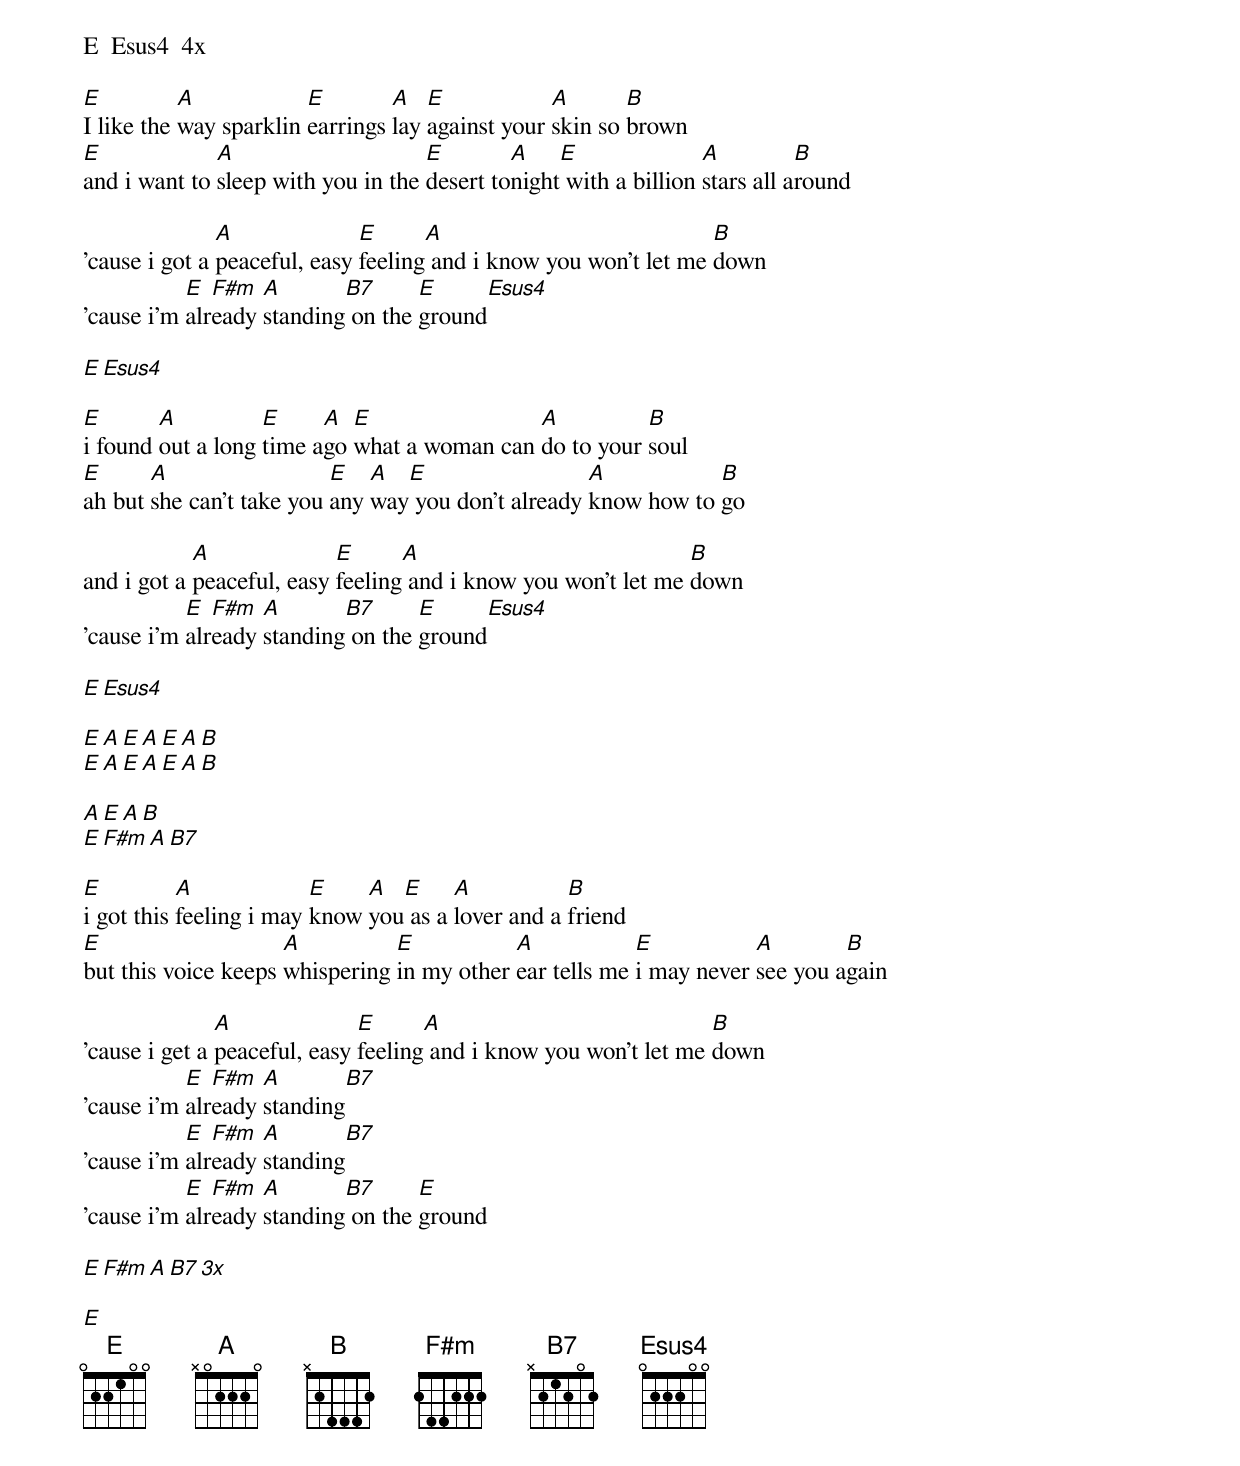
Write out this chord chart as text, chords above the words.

Esus4  022200
B7     x21202

E  Esus4  4x

E          A            E        A   E            A       B
I like the way sparklin earrings lay against your skin so brown
E             A                     E        A    E               A          B
and i want to sleep with you in the desert tonight with a billion stars all around

               A              E      A                            B
'cause i got a peaceful, easy feeling and i know you won't let me down
           E  F#m  A       B7      E      Esus4
'cause i'm already standing on the ground

E  Esus4

E       A          E     A  E                A          B
i found out a long time ago what a woman can do to your soul
E      A                  E   A  E                  A           B
ah but she can't take you any way you don't already know how to go

            A              E      A                            B
and i got a peaceful, easy feeling and i know you won't let me down
           E  F#m  A       B7      E      Esus4
'cause i'm already standing on the ground

E  Esus4

E  A  E  A  E  A  B
E  A  E  A  E  A  B

A  E  A  B
E  F#m  A  B7

E          A             E    A  E     A           B
i got this feeling i may know you as a lover and a friend
E                    A          E           A            E           A        B
but this voice keeps whispering in my other ear tells me i may never see you again

               A              E      A                            B
'cause i get a peaceful, easy feeling and i know you won't let me down
           E  F#m  A       B7
'cause i'm already standing
           E  F#m  A       B7
'cause i'm already standing
           E  F#m  A       B7      E
'cause i'm already standing on the ground

E  F#m  A  B7   3x

E
